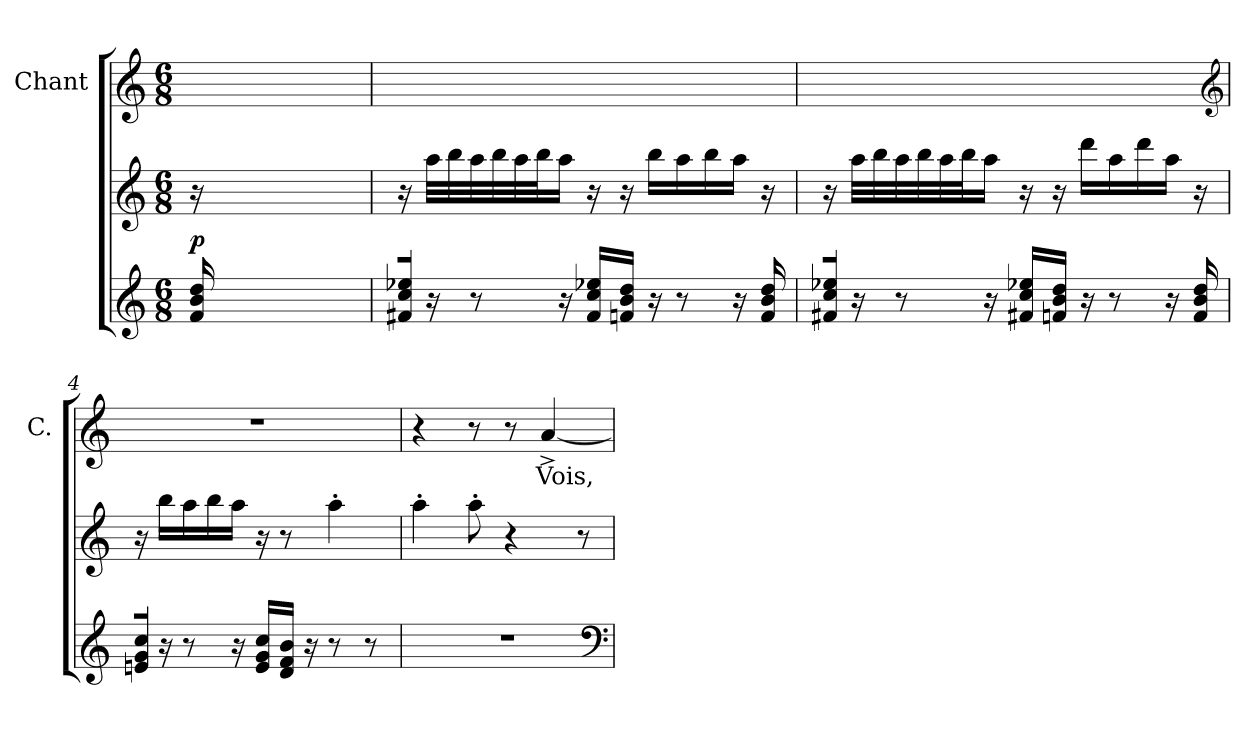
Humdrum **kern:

**kern	**dynam	**kern	**kern	**text
*part3	*part3	*part2	*part1	*part1
*staff3	*staff3	*staff2	*staff1	*staff1
*	*	*	*I"Chant	*
*	*	*	*I'C.	*
*clefG2	*	*clefG2	*clefG2	*
*k[]	*	*k[]	*k[]	*
*M6/8	*	*M6/8	*M6/8	*
=1	=1	=1	=1	=1
!	!LO:DY:a	!	!	!
16ddi/ 16bi/ 16fi/	p	16r	2.ryy	.
2ryy	.	2ryy	.	.
8.ryy	.	8.ryy	.	.
=2	=2	=2	=2	=2
16ee-Xi/ 16cci/ 16f#Xi/JJ	.	16r	2.ryy	.
16r	.	32aaj\LLL	.	.
.	.	32bbj\	.	.
8r	.	32aaj\	.	.
.	.	32bbj\	.	.
.	.	32aaj\	.	.
.	.	32bbj\J	.	.
16r	.	16aaj\JJ	.	.
16ee-Xi/ 16cci/ 16f#i/LL	.	16r	.	.
16ddi/ 16bi/ 16fni/JJ	.	16r	.	.
16r	.	16bbj\LL	.	.
8r	.	16aaj\	.	.
.	.	16bbj\	.	.
16r	.	16aaj\JJ	.	.
16ddi/ 16bi/ 16fi/	.	16r	.	.
=3	=3	=3	=3	=3
16f#Xi/ 16ee-Xi/ 16cci/JJ	.	16r	2.ryy	.
16r	.	32aaj\LLL	.	.
.	.	32bbj\	.	.
8r	.	32aaj\	.	.
.	.	32bbj\	.	.
.	.	32aaj\	.	.
.	.	32bbj\J	.	.
16r	.	16aaj\JJ	.	.
16ee-Xi/ 16cci/ 16f#Xi/LL	.	16r	.	.
16ddi/ 16bi/ 16fni/JJ	.	16r	.	.
16r	.	16dddj\LL	.	.
8r	.	16aaj\	.	.
.	.	16dddj\	.	.
16r	.	16aaj\JJ	.	.
16ddi/ 16bi/ 16fi/	.	16r	.	.
*	*	*	*clefG2	*
!!LO:LB:g=z
=4	=4	=4	=4	=4
*k[]	*	*k[]	*k[]	*
16eni/ 16gi/ 16cci/JJ	.	16r	2.r	.
16r	.	16bbj\LL	.	.
8r	.	16aaj\	.	.
.	.	16bbj\	.	.
16r	.	16aaj\JJ	.	.
16ei/ 16cci/ 16gi/LL	.	16r	.	.
16bi/ 16fi/ 16di/JJ	.	8r	.	.
16r	.	.	.	.
8r	.	4aa'>j\	.	.
8r	.	.	.	.
=5	=5	=5	=5	=5
2.r	.	4aa'>j\	4r	.
.	.	8aa'>j\	8r	.
.	.	4r	8r	.
.	.	.	[4a^>j/	Vois,
.	.	8r	.	.
*clefF4	*	*	*	*
=	=	=	=	=
*-	*-	*-	*-	*-
